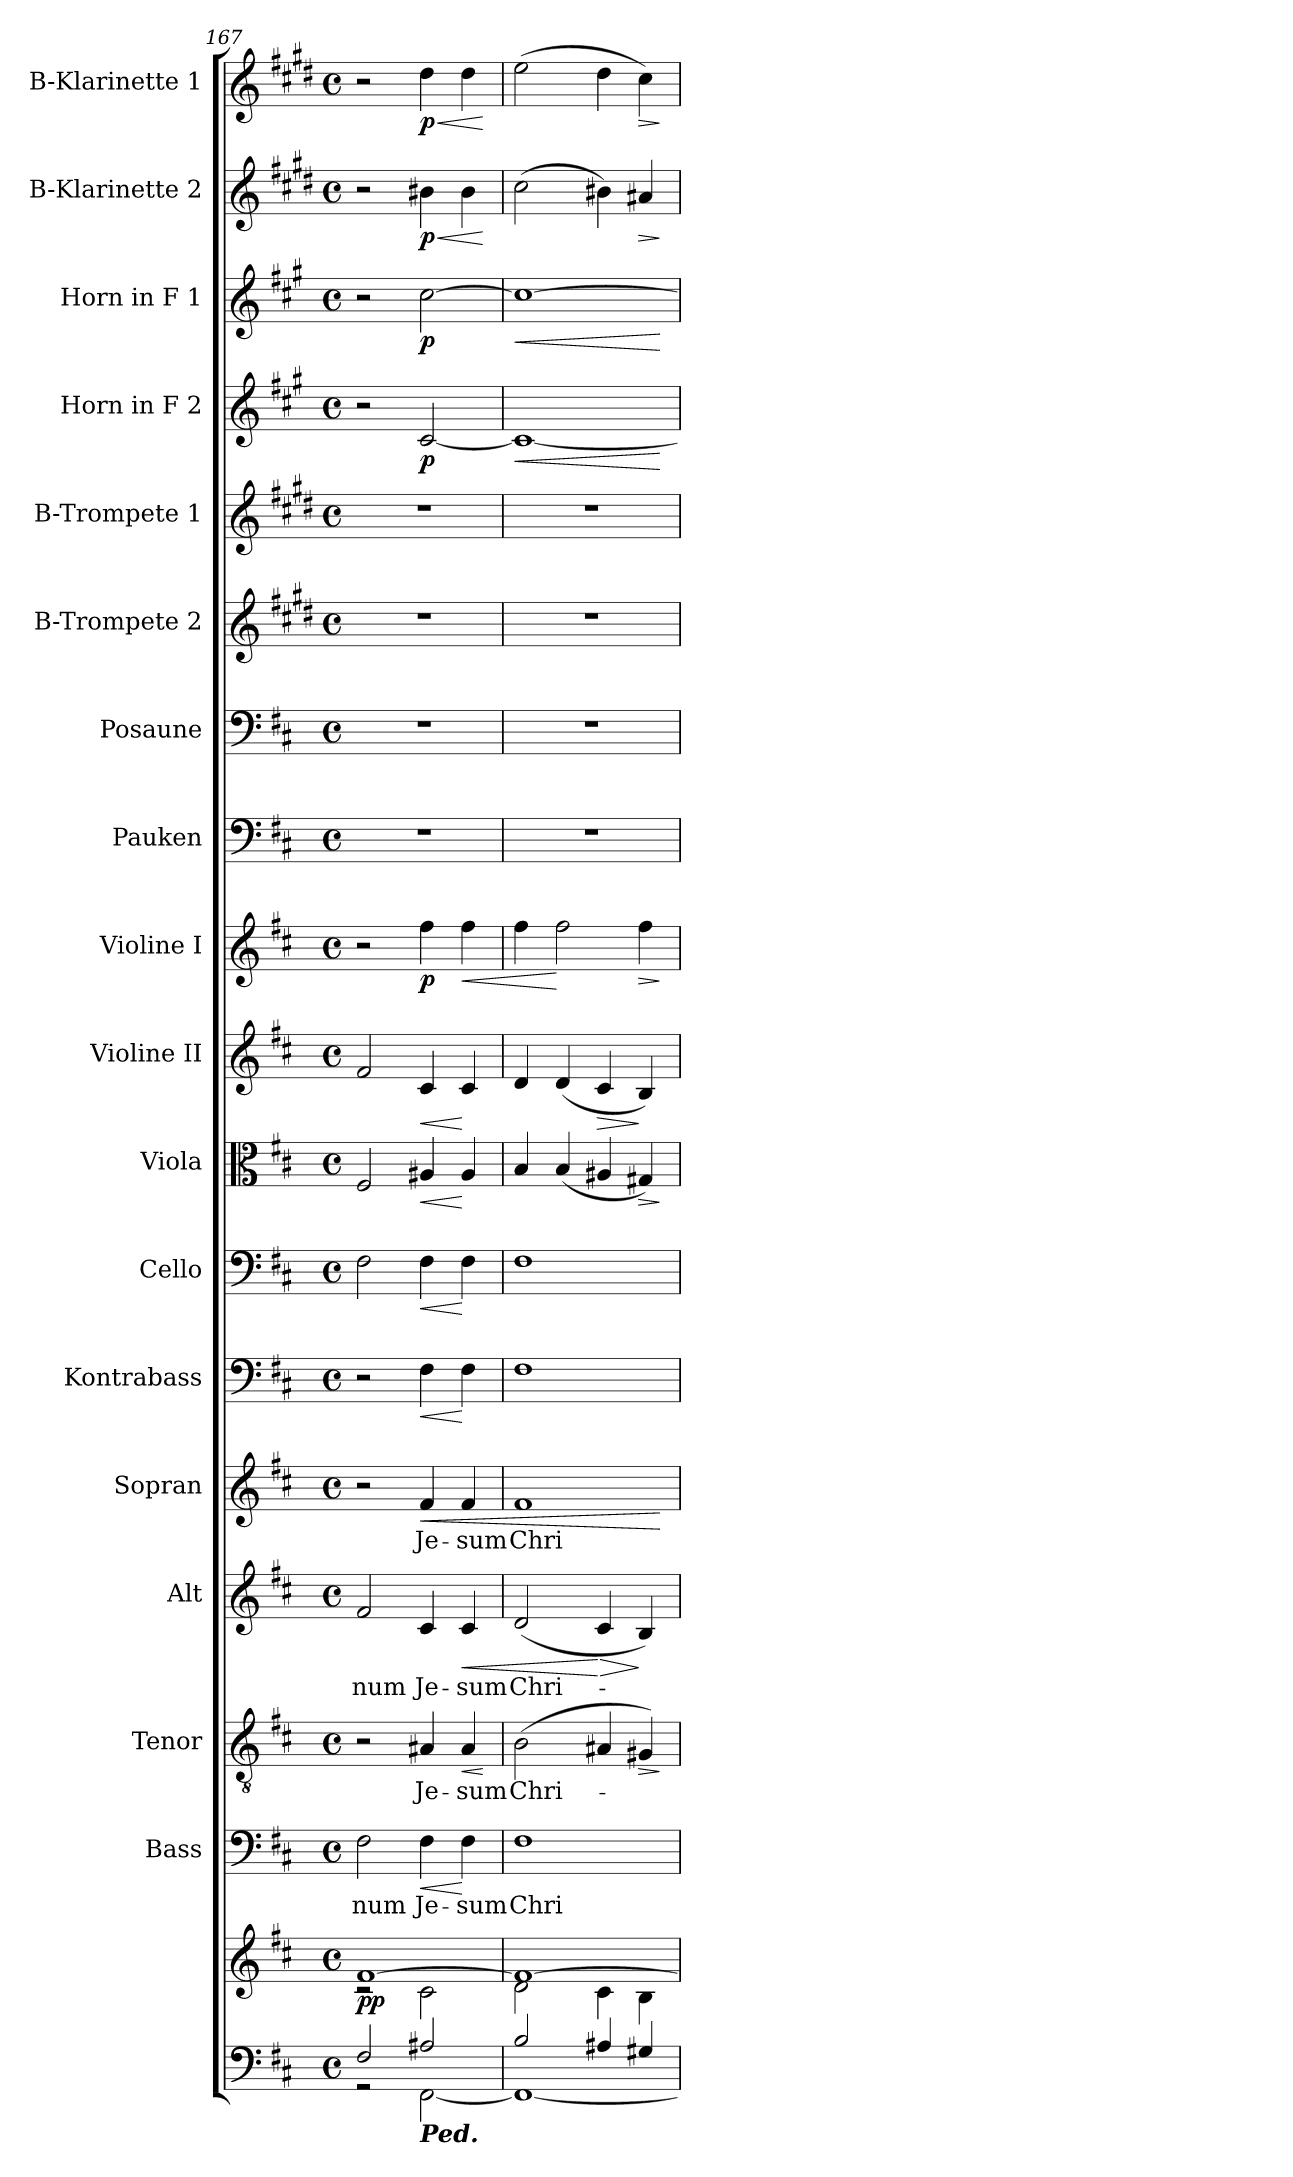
**kern	**kern	**dynam	**kern	**text	**dynam	**kern	**text	**dynam	**kern	**text	**dynam	**kern	**text	**dynam	**kern	**dynam	**kern	**dynam	**kern	**dynam	**kern	**dynam	**kern	**dynam	**kern	**kern	**kern	**kern	**kern	**dynam	**kern	**dynam	**kern	**dynam	**kern	**dynam
*part18	*part18	*part18	*part17	*part17	*part17	*part16	*part16	*part16	*part15	*part15	*part15	*part14	*part14	*part14	*part13	*part13	*part12	*part12	*part11	*part11	*part10	*part10	*part9	*part9	*part8	*part7	*part6	*part5	*part4	*part4	*part3	*part3	*part2	*part2	*part1	*part1
*staff19	*staff18	*staff18/19	*staff17	*staff17	*staff17	*staff16	*staff16	*staff16	*staff15	*staff15	*staff15	*staff14	*staff14	*staff14	*staff13	*staff13	*staff12	*staff12	*staff11	*staff11	*staff10	*staff10	*staff9	*staff9	*staff8	*staff7	*staff6	*staff5	*staff4	*staff4	*staff3	*staff3	*staff2	*staff2	*staff1	*staff1
*	*	*	*I"Bass	*	*	*I"Tenor	*	*	*I"Alt	*	*	*I"Sopran	*	*	*I"Kontrabass	*	*I"Cello	*	*I"Viola	*	*I"Violine II	*	*I"Violine I	*	*I"Pauken	*I"Posaune	*I"B-Trompete 2	*I"B-Trompete 1	*I"Horn in F 2	*	*I"Horn in F 1	*	*I"B-Klarinette 2	*	*I"B-Klarinette 1	*
*	*	*	*I'B.	*	*	*I'T.	*	*	*I'A.	*	*	*I'S.	*	*	*I'Kb.	*	*	*	*I'Vla.	*	*I'Vl. II	*	*I'Vl. I	*	*I'Pk.	*I'Pos.	*I'B Trp. 2	*I'B Trp. 1	*	*	*	*	*I'B Kl. 2	*	*I'B Kl. 1	*
*clefF4	*clefG2	*	*clefF4	*	*	*clefGv2	*	*	*clefG2	*	*	*clefG2	*	*	*clefF4	*	*clefF4	*	*clefC3	*	*clefG2	*	*clefG2	*	*clefF4	*clefF4	*clefG2	*clefG2	*clefG2	*	*clefG2	*	*clefG2	*	*clefG2	*
*	*	*	*	*	*	*	*	*	*	*	*	*	*	*	*ITrd7c12	*	*	*	*	*	*	*	*	*	*	*	*ITrd1c2	*ITrd1c2	*ITrd4c7	*	*ITrd4c7	*	*ITrd1c2	*	*ITrd1c2	*
*k[f#c#]	*k[f#c#]	*	*k[f#c#]	*	*	*k[f#c#]	*	*	*k[f#c#]	*	*	*k[f#c#]	*	*	*k[f#c#]	*	*k[f#c#]	*	*k[f#c#]	*	*k[f#c#]	*	*k[f#c#]	*	*k[f#c#]	*k[f#c#]	*k[f#c#]	*k[f#c#]	*k[f#c#]	*	*k[f#c#]	*	*k[f#c#]	*	*k[f#c#]	*
*D:	*D:	*	*D:	*	*	*D:	*	*	*D:	*	*	*D:	*	*	*D:	*	*D:	*	*D:	*	*D:	*	*D:	*	*D:	*D:	*D:	*D:	*D:	*	*D:	*	*D:	*	*D:	*
*M4/4	*M4/4	*	*M4/4	*	*	*M4/4	*	*	*M4/4	*	*	*M4/4	*	*	*M4/4	*	*M4/4	*	*M4/4	*	*M4/4	*	*M4/4	*	*M4/4	*M4/4	*M4/4	*M4/4	*M4/4	*	*M4/4	*	*M4/4	*	*M4/4	*
*met(c)	*met(c)	*	*met(c)	*	*	*met(c)	*	*	*met(c)	*	*	*met(c)	*	*	*met(c)	*	*met(c)	*	*met(c)	*	*met(c)	*	*met(c)	*	*met(c)	*met(c)	*met(c)	*met(c)	*met(c)	*	*met(c)	*	*met(c)	*	*met(c)	*
=167	=167	=167	=167	=167	=167	=167	=167	=167	=167	=167	=167	=167	=167	=167	=167	=167	=167	=167	=167	=167	=167	=167	=167	=167	=167	=167	=167	=167	=167	=167	=167	=167	=167	=167	=167	=167
*^	*^	*	*	*	*	*	*	*	*	*	*	*	*	*	*	*	*	*	*	*	*	*	*	*	*	*	*	*	*	*	*	*	*	*	*	*
!	!	!	!	!LO:DY:b	!	!LO:LY:b	!	!	!	!	!	!LO:LY:b	!	!	!	!	!	!	!	!	!	!	!	!	!	!	!	!	!	!	!	!	!	!	!	!	!	!
2F#/	2rGG	[>1f#	2rc	pp	2F#\	-num	.	2r	.	.	2f#/	-num	.	2r	.	.	2r	.	2F#\	.	2F#/	.	2f#/	.	2r	.	1r	1r	1r	1r	2r	.	2r	.	2r	.	2r	.
!LO:TX:b:Bi:t=Ped.	!	!	!	!	!	!	!	!	!	!	!	!	!	!	!	!	!	!	!	!	!	!	!	!	!	!	!	!	!	!	!	!	!	!	!	!	!	!
!	!	!	!	!	!	!LO:LY:b	!LO:HP:b	!	!LO:LY:b	!	!	!LO:LY:b	!	!	!LO:LY:b	!LO:HP:b	!	!LO:HP:b	!	!LO:HP:b	!	!LO:HP:b	!	!LO:HP:b	!	!LO:DY:b	!	!	!	!	!	!LO:DY:b	!	!LO:DY:b	!	!LO:HP:b	!	!LO:HP:b
!	!	!	!	!	!	!	!	!	!	!	!	!	!	!	!	!	!	!	!	!	!	!	!	!	!	!	!	!	!	!	!	!	!	!	!	!LO:DY:n=1:b	!	!LO:DY:n=1:b
2A#X/	[<2FF#\	.	2c#\	.	4F#\	Je-	<	4A#X/	Je-	.	4c#/	Je-	.	4f#/	Je-	<	4FF#\	<	4F#\	<	4A#X/	<	4c#/	<	4ff#\	p	.	.	.	.	[2F#/	p	[2f#\	p	4a#X\	< p	4cc#\	< p
!	!	!	!	!	!	!LO:LY:b	!	!	!LO:LY:b	!LO:HP:b	!	!LO:LY:b	!LO:HP:b	!	!LO:LY:b	!	!	!	!	!	!	!	!	!	!	!LO:HP:b	!	!	!	!	!	!	!	!	!	!	!	!
.	.	.	.	.	4F#\	-sum	[	4A#/	-sum	<	4c#/	-sum	<	4f#/	-sum	.	4FF#\	[	4F#\	[	4A#/	[	4c#/	[	4ff#\	<	.	.	.	.	.	.	.	.	4a#\	.	4cc#\	.
*v	*v	*	*	*	*	*	*	*	*	*	*	*	*	*	*	*	*	*	*	*	*	*	*	*	*	*	*	*	*	*	*	*	*	*	*	*	*	*
*	*v	*v	*	*	*	*	*	*	*	*	*	*	*	*	*	*	*	*	*	*	*	*	*	*	*	*	*	*	*	*	*	*	*	*	*	*	*
.	.	.	.	.	.	.	.	[	.	.	.	.	.	.	.	.	.	.	.	.	.	.	.	.	.	.	.	.	.	.	.	.	.	[	.	[
=168	=168	=168	=168	=168	=168	=168	=168	=168	=168	=168	=168	=168	=168	=168	=168	=168	=168	=168	=168	=168	=168	=168	=168	=168	=168	=168	=168	=168	=168	=168	=168	=168	=168	=168	=168	=168
*^	*^	*	*	*	*	*	*	*	*	*	*	*	*	*	*	*	*	*	*	*	*	*	*	*	*	*	*	*	*	*	*	*	*	*	*	*
!	!	!	!	!	!	!LO:LY:b	!	!	!LO:LY:b	!	!	!LO:LY:b	!	!	!LO:LY:b	!	!	!	!	!	!	!	!	!	!	!	!	!	!	!	!	!LO:HP:b	!	!LO:HP:b	!	!	!	!
2B/	1FF#_	1f#_	2d\	.	1F#	Chri-	.	(>2B\	Chri-	.	(<2d/	Chri-	.	1f#	Chri-	.	1FF#	.	1F#	.	4B/	.	4d/	.	4ff#\	.	1r	1r	1r	1r	1F#_	<	1f#_	<	(>2b\	.	(>2dd\	.
.	.	.	.	.	.	.	.	.	.	.	.	.	.	.	.	.	.	.	.	.	(<4B/	.	(<4d/	.	2ff#\	[	.	.	.	.	.	.	.	.	.	.	.	.
!	!	!	!	!	!	!	!	!	!	!	!	!	!LO:HP:n=1:b	!	!	!	!	!	!	!	!	!	!	!LO:HP:b	!	!	!	!	!	!	!	!	!	!	!	!	!	!
4A#X/	.	.	4c#\	.	.	.	.	4A#X/	.	.	4c#/	.	[ >	.	.	.	.	.	.	.	4A#X/	.	4c#/	>	.	.	.	.	.	.	.	.	.	.	4a#X\)	.	4cc#\	.
!	!	!	!	!	!	!	!	!	!	!LO:HP:b	!	!	!	!	!	!	!	!	!	!	!	!LO:HP:b	!	!	!	!LO:HP:b	!	!	!	!	!	!	!	!	!	!LO:HP:b	!	!LO:HP:b
4G#X/	.	.	4B\	.	.	.	.	4G#X/)	.	>	4B/)	.	]	.	.	.	.	.	.	.	4G#X/)	>	4B/)	]	4ff#\	>	.	.	.	.	.	.	.	.	4g#X/	>	4b\)	>
*v	*v	*	*	*	*	*	*	*	*	*	*	*	*	*	*	*	*	*	*	*	*	*	*	*	*	*	*	*	*	*	*	*	*	*	*	*	*	*
*	*v	*v	*	*	*	*	*	*	*	*	*	*	*	*	*	*	*	*	*	*	*	*	*	*	*	*	*	*	*	*	*	*	*	*	*	*	*
.	.	.	.	.	.	.	.	]	.	.	.	.	.	[	.	.	.	.	.	]	.	.	.	]	.	.	.	.	.	[	.	[	.	]	.	]
=	=	=	=	=	=	=	=	=	=	=	=	=	=	=	=	=	=	=	=	=	=	=	=	=	=	=	=	=	=	=	=	=	=	=	=	=
*-	*-	*-	*-	*-	*-	*-	*-	*-	*-	*-	*-	*-	*-	*-	*-	*-	*-	*-	*-	*-	*-	*-	*-	*-	*-	*-	*-	*-	*-	*-	*-	*-	*-	*-	*-	*-
